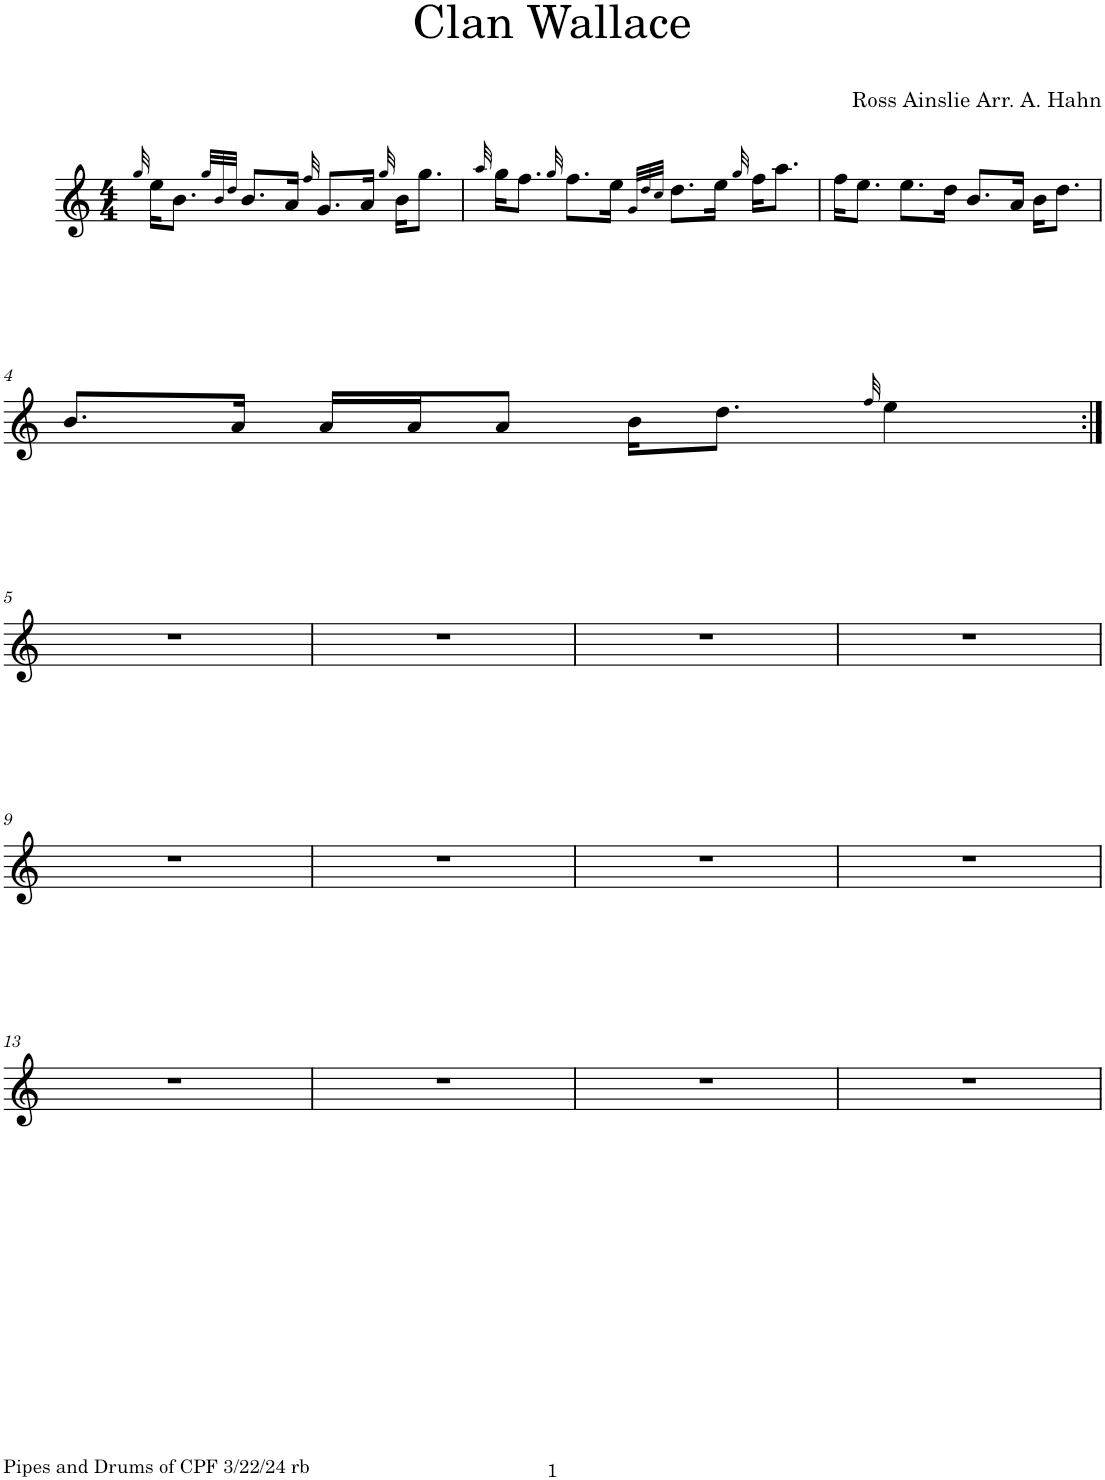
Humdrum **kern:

**kern
*part1
*staff1
*I"Bagpipe
*I'Bagp.
*clefG2
*k[]
*M4/4
=1
32qgg/
16ee\KL
8.b\J
32qgg/LLL
32qb/
32qdd/JJJ
8.b/L
16a/Jk
32qff/
8.g/L
16a/Jk
32qgg/
16b\KL
8.gg\J
=2
32qaa/
16gg\KL
8.ff\J
32qgg/
8.ff\L
16ee\Jk
32qg/LLL
32qdd/
32qcc/JJJ
8.dd\L
16ee\Jk
32qgg/
16ff\KL
8.aa\J
=3
16ff\KL
8.ee\J
8.ee\L
16dd\Jk
8.b/L
16a/Jk
16b\KL
8.dd\J
!!LO:LB:g=z
=4
8.b/L
16a/Jk
16a/LL
16a/J
8a/J
16b\KL
8.dd\J
32qff/
4ee\
!!LO:LB:g=z
=5:|!
1r
=6
1r
=7
1r
=8
1r
!!LO:LB:g=z
=9
1r
=10
1r
=11
1r
=12
1r
!!LO:LB:g=z
=13
1r
=14
1r
=15
1r
=16
1r
=
*-
